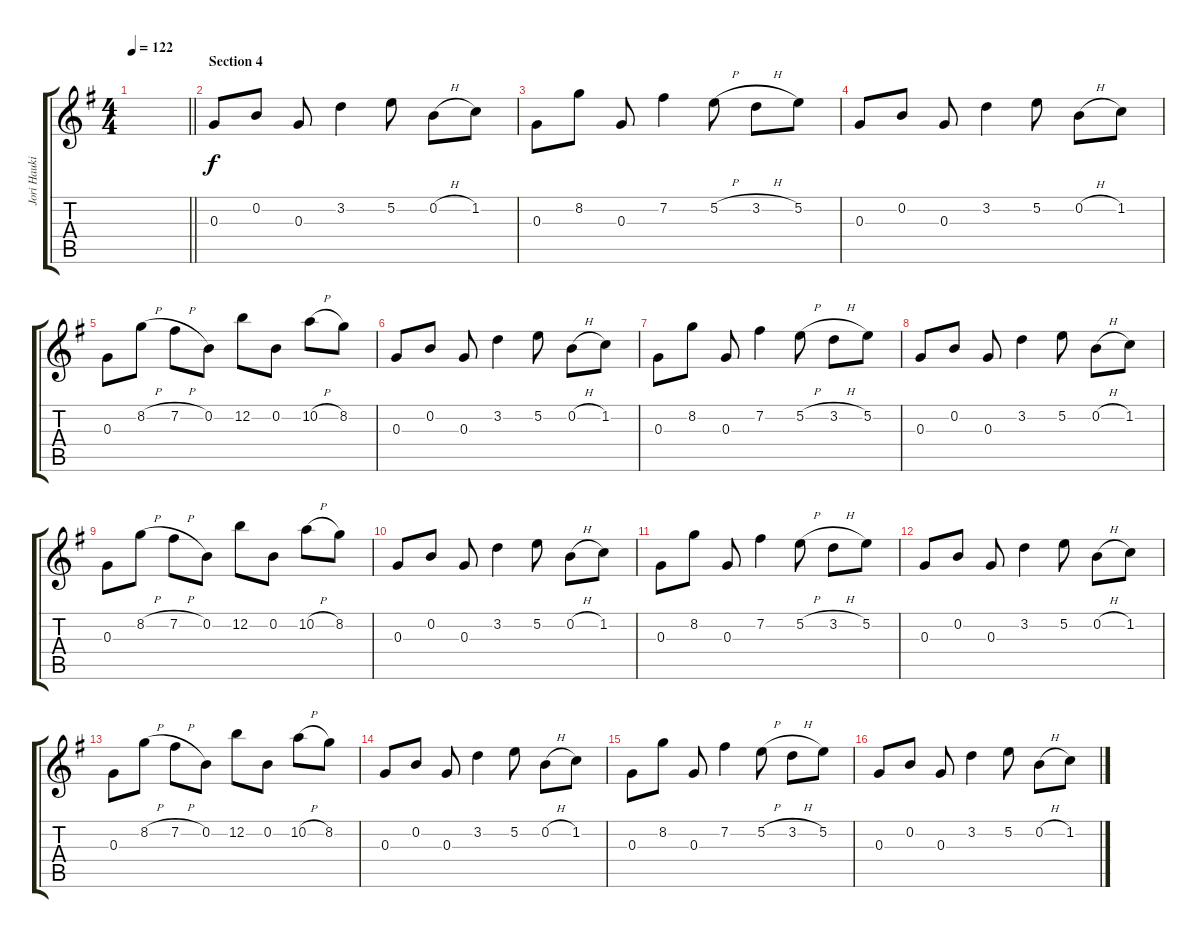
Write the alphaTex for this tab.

\track ("Jori Haukio (lead guitar)" "Jori Hauki") {instrument distortionguitar}
\staff {score tabs}
\tuning (E4 B3 G3 D3 A2 E2) {hide}
\ts (4 4)
\tempo 122
\clef g2
\barLineRight lightlight
\ks eminor
|
\section ("" "Section 4")
0.3.8 0.2.8 0.3.8 3.2.4 5.2.8 0.2{h}.8 1.2.8 |
0.3.8 8.2.8 0.3.8 7.2.4 5.2{h}.8 3.2{h}.8 5.2.8 |
0.3.8 0.2.8 0.3.8 3.2.4 5.2.8 0.2{h}.8 1.2.8 |
0.3.8 8.2{h}.8 7.2{h}.8 0.2.8 12.2.8 0.2.8 10.2{h}.8 8.2.8 |
0.3.8 0.2.8 0.3.8 3.2.4 5.2.8 0.2{h}.8 1.2.8 |
0.3.8 8.2.8 0.3.8 7.2.4 5.2{h}.8 3.2{h}.8 5.2.8 |
0.3.8 0.2.8 0.3.8 3.2.4 5.2.8 0.2{h}.8 1.2.8 |
0.3.8 8.2{h}.8 7.2{h}.8 0.2.8 12.2.8 0.2.8 10.2{h}.8 8.2.8 |
0.3.8 0.2.8 0.3.8 3.2.4 5.2.8 0.2{h}.8 1.2.8 |
0.3.8 8.2.8 0.3.8 7.2.4 5.2{h}.8 3.2{h}.8 5.2.8 |
0.3.8 0.2.8 0.3.8 3.2.4 5.2.8 0.2{h}.8 1.2.8 |
0.3.8 8.2{h}.8 7.2{h}.8 0.2.8 12.2.8 0.2.8 10.2{h}.8 8.2.8 |
0.3.8 0.2.8 0.3.8 3.2.4 5.2.8 0.2{h}.8 1.2.8 |
0.3.8 8.2.8 0.3.8 7.2.4 5.2{h}.8 3.2{h}.8 5.2.8 |
0.3.8 0.2.8 0.3.8 3.2.4 5.2.8 0.2{h}.8 1.2.8
